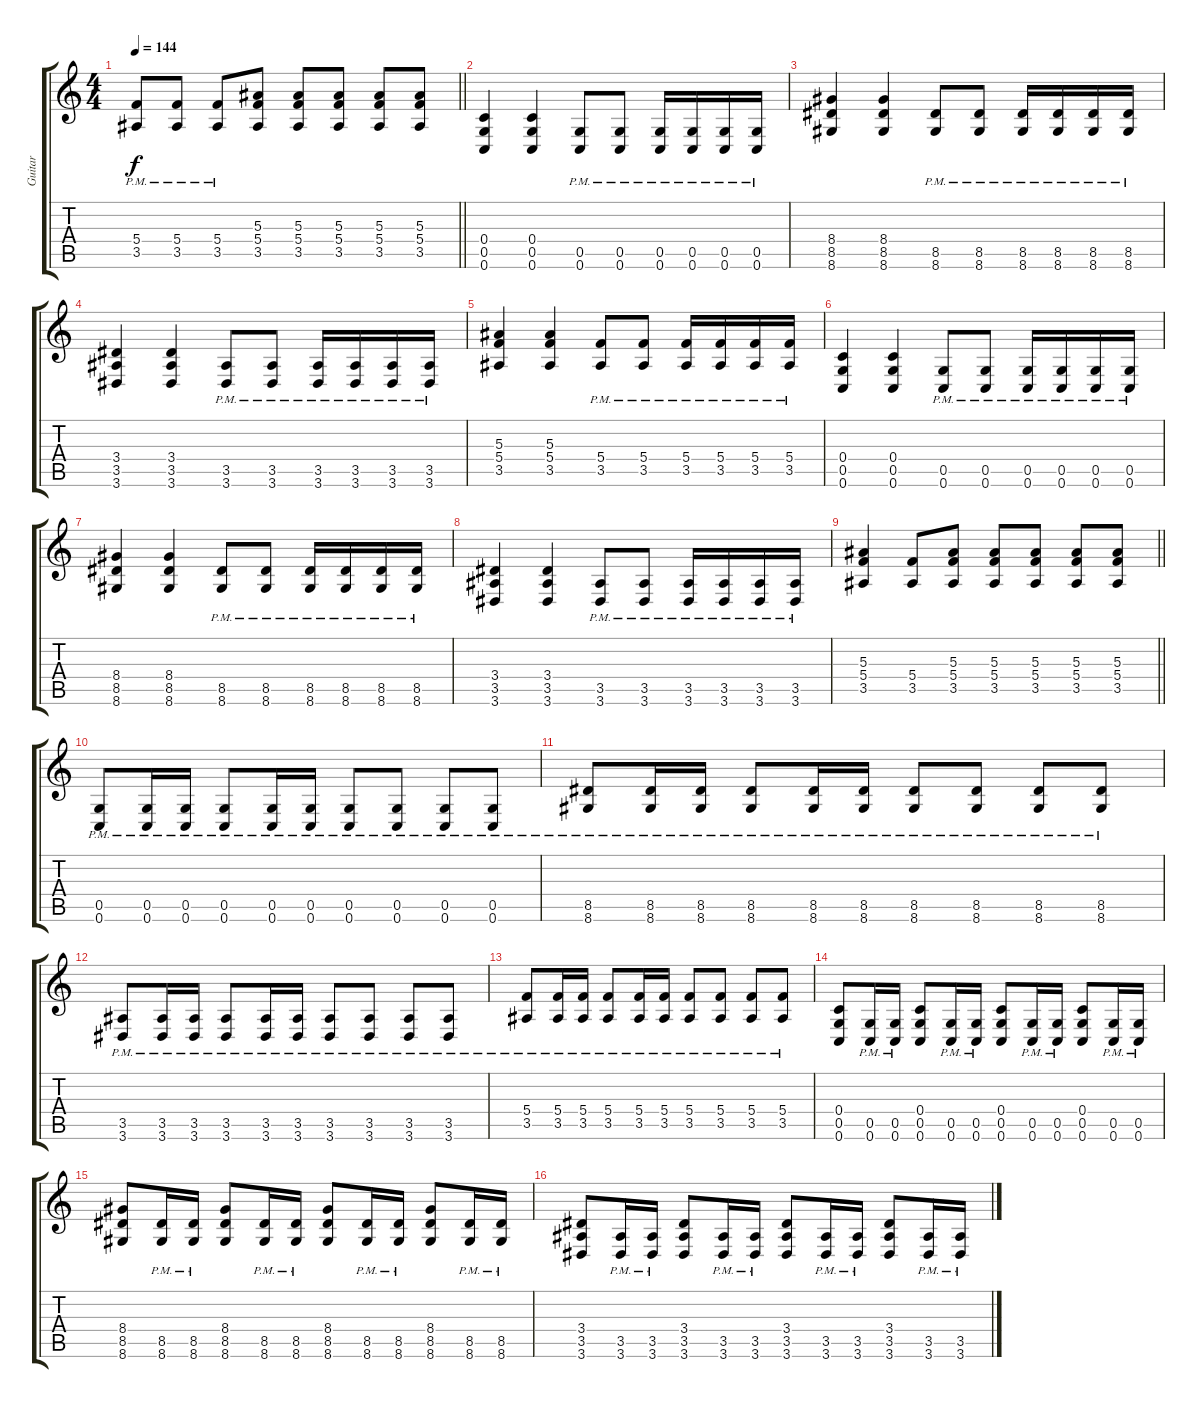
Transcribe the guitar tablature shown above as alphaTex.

\track ("Guitar" "Guitar") {instrument distortionguitar}
\staff {score tabs}
\tuning (D4 A3 F3 C3 G2 C2) {hide}
\ts (4 4)
\tempo 144
\clef g2
\barLineRight lightlight
\ks c
(5.4{pm} 3.5{pm}).8{dy f} (5.4{pm} 3.5{pm}).8 (5.4{pm} 3.5{pm}).8 (5.3 5.4 3.5).8 (5.3 5.4 3.5).8 (5.3 5.4 3.5).8 (5.3 5.4 3.5).8 (5.3 5.4 3.5).8 |
\section ("" " ")
(0.4 0.5 0.6).4 (0.4 0.5 0.6).4 (0.5{pm} 0.6{pm}).8 (0.5{pm} 0.6{pm}).8 (0.5{pm} 0.6{pm}).16 (0.5{pm} 0.6{pm}).16 (0.5{pm} 0.6{pm}).16 (0.5{pm} 0.6{pm}).16 |
(8.4 8.5 8.6).4 (8.4 8.5 8.6).4 (8.5{pm} 8.6{pm}).8 (8.5{pm} 8.6{pm}).8 (8.5{pm} 8.6{pm}).16 (8.5{pm} 8.6{pm}).16 (8.5{pm} 8.6{pm}).16 (8.5{pm} 8.6{pm}).16 |
(3.4 3.5 3.6).4 (3.4 3.5 3.6).4 (3.5{pm} 3.6{pm}).8 (3.5{pm} 3.6{pm}).8 (3.5{pm} 3.6{pm}).16 (3.5{pm} 3.6{pm}).16 (3.5{pm} 3.6{pm}).16 (3.5{pm} 3.6{pm}).16 |
(5.3 5.4 3.5).4 (5.3 5.4 3.5).4 (5.4{pm} 3.5{pm}).8 (5.4{pm} 3.5{pm}).8 (5.4{pm} 3.5{pm}).16 (5.4{pm} 3.5{pm}).16 (5.4{pm} 3.5{pm}).16 (5.4{pm} 3.5{pm}).16 |
(0.4 0.5 0.6).4 (0.4 0.5 0.6).4 (0.5{pm} 0.6{pm}).8 (0.5{pm} 0.6{pm}).8 (0.5{pm} 0.6{pm}).16 (0.5{pm} 0.6{pm}).16 (0.5{pm} 0.6{pm}).16 (0.5{pm} 0.6{pm}).16 |
(8.4 8.5 8.6).4 (8.4 8.5 8.6).4 (8.5{pm} 8.6{pm}).8 (8.5{pm} 8.6{pm}).8 (8.5{pm} 8.6{pm}).16 (8.5{pm} 8.6{pm}).16 (8.5{pm} 8.6{pm}).16 (8.5{pm} 8.6{pm}).16 |
(3.4 3.5 3.6).4 (3.4 3.5 3.6).4 (3.5{pm} 3.6{pm}).8 (3.5{pm} 3.6{pm}).8 (3.5{pm} 3.6{pm}).16 (3.5{pm} 3.6{pm}).16 (3.5{pm} 3.6{pm}).16 (3.5{pm} 3.6{pm}).16 |
\barLineRight lightlight
(5.3 5.4 3.5).4 (5.4 3.5).8 (5.3 5.4 3.5).8 (5.3 5.4 3.5).8 (5.3 5.4 3.5).8 (5.3 5.4 3.5).8 (5.3 5.4 3.5).8 |
\section ("" " ")
(0.5{pm} 0.6{pm}).8 (0.5{pm} 0.6{pm}).16 (0.5{pm} 0.6{pm}).16 (0.5{pm} 0.6{pm}).8 (0.5{pm} 0.6{pm}).16 (0.5{pm} 0.6{pm}).16 (0.5{pm} 0.6{pm}).8 (0.5{pm} 0.6{pm}).8 (0.5{pm} 0.6{pm}).8 (0.5{pm} 0.6{pm}).8 |
(8.5{pm} 8.6{pm}).8 (8.5{pm} 8.6{pm}).16 (8.5{pm} 8.6{pm}).16 (8.5{pm} 8.6{pm}).8 (8.5{pm} 8.6{pm}).16 (8.5{pm} 8.6{pm}).16 (8.5{pm} 8.6{pm}).8 (8.5{pm} 8.6{pm}).8 (8.5{pm} 8.6{pm}).8 (8.5{pm} 8.6{pm}).8 |
(3.5{pm} 3.6{pm}).8 (3.5{pm} 3.6{pm}).16 (3.5{pm} 3.6{pm}).16 (3.5{pm} 3.6{pm}).8 (3.5{pm} 3.6{pm}).16 (3.5{pm} 3.6{pm}).16 (3.5{pm} 3.6{pm}).8 (3.5{pm} 3.6{pm}).8 (3.5{pm} 3.6{pm}).8 (3.5{pm} 3.6{pm}).8 |
(5.4{pm} 3.5{pm}).8 (5.4{pm} 3.5{pm}).16 (5.4{pm} 3.5{pm}).16 (5.4{pm} 3.5{pm}).8 (5.4{pm} 3.5{pm}).16 (5.4{pm} 3.5{pm}).16 (5.4{pm} 3.5{pm}).8 (5.4{pm} 3.5{pm}).8 (5.4{pm} 3.5{pm}).8 (5.4{pm} 3.5{pm}).8 |
(0.4 0.5 0.6).8 (0.5{pm} 0.6{pm}).16 (0.5{pm} 0.6{pm}).16 (0.4 0.5 0.6).8 (0.5{pm} 0.6{pm}).16 (0.5{pm} 0.6{pm}).16 (0.4 0.5 0.6).8 (0.5{pm} 0.6{pm}).16 (0.5{pm} 0.6{pm}).16 (0.4 0.5 0.6).8 (0.5{pm} 0.6{pm}).16 (0.5{pm} 0.6{pm}).16 |
(8.4 8.5 8.6).8 (8.5{pm} 8.6{pm}).16 (8.5{pm} 8.6{pm}).16 (8.4 8.5 8.6).8 (8.5{pm} 8.6{pm}).16 (8.5{pm} 8.6{pm}).16 (8.4 8.5 8.6).8 (8.5{pm} 8.6{pm}).16 (8.5{pm} 8.6{pm}).16 (8.4 8.5 8.6).8 (8.5{pm} 8.6{pm}).16 (8.5{pm} 8.6{pm}).16 |
(3.4 3.5 3.6).8 (3.5{pm} 3.6{pm}).16 (3.5{pm} 3.6{pm}).16 (3.4 3.5 3.6).8 (3.5{pm} 3.6{pm}).16 (3.5{pm} 3.6{pm}).16 (3.4 3.5 3.6).8 (3.5{pm} 3.6{pm}).16 (3.5{pm} 3.6{pm}).16 (3.4 3.5 3.6).8 (3.5{pm} 3.6{pm}).16 (3.5{pm} 3.6{pm}).16
